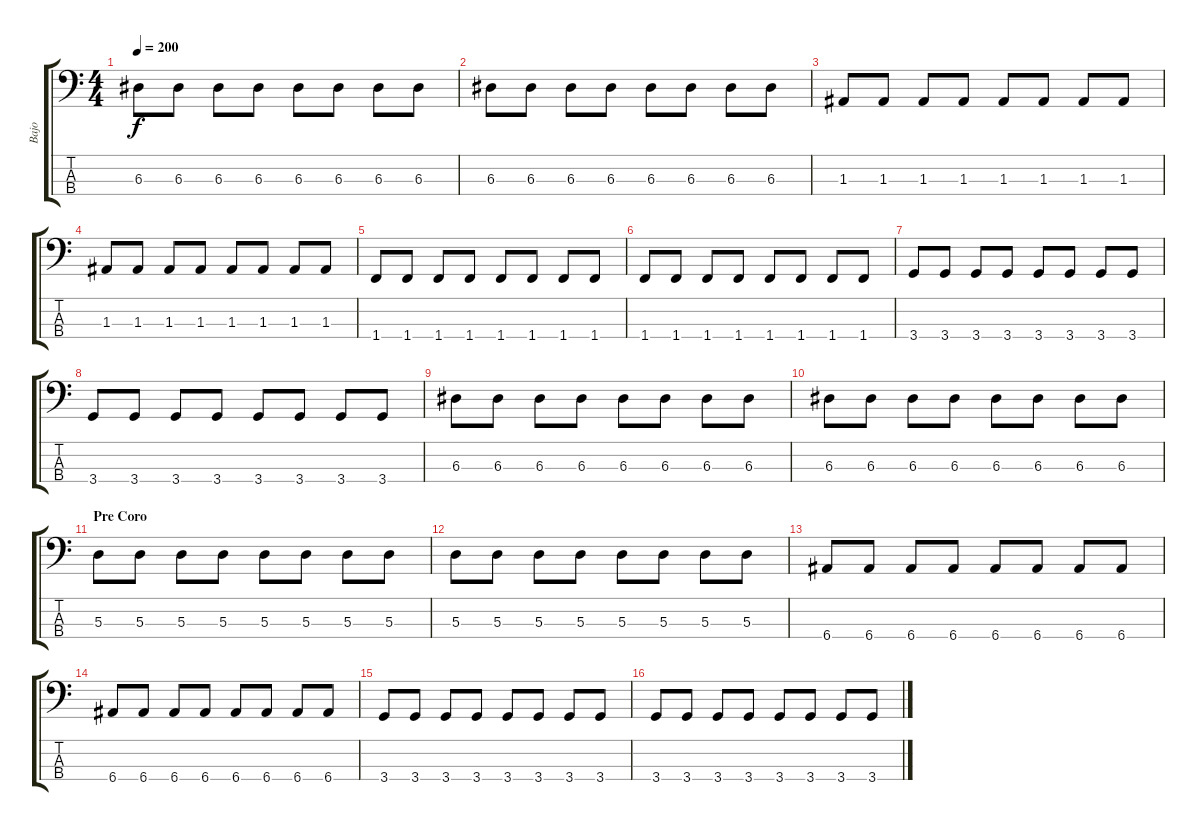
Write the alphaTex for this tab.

\track ("Bajo" "Bajo") {instrument electricbassfinger}
\staff {score tabs}
\tuning (G2 D2 A1 E1) {hide}
\ts (4 4)
\tempo 200
\clef f4
\ks c
6.3.8{dy f} 6.3.8 6.3.8 6.3.8 6.3.8 6.3.8 6.3.8 6.3.8 |
6.3.8 6.3.8 6.3.8 6.3.8 6.3.8 6.3.8 6.3.8 6.3.8 |
1.3.8 1.3.8 1.3.8 1.3.8 1.3.8 1.3.8 1.3.8 1.3.8 |
1.3.8 1.3.8 1.3.8 1.3.8 1.3.8 1.3.8 1.3.8 1.3.8 |
1.4.8 1.4.8 1.4.8 1.4.8 1.4.8 1.4.8 1.4.8 1.4.8 |
1.4.8 1.4.8 1.4.8 1.4.8 1.4.8 1.4.8 1.4.8 1.4.8 |
3.4.8 3.4.8 3.4.8 3.4.8 3.4.8 3.4.8 3.4.8 3.4.8 |
3.4.8 3.4.8 3.4.8 3.4.8 3.4.8 3.4.8 3.4.8 3.4.8 |
6.3.8 6.3.8 6.3.8 6.3.8 6.3.8 6.3.8 6.3.8 6.3.8 |
6.3.8 6.3.8 6.3.8 6.3.8 6.3.8 6.3.8 6.3.8 6.3.8 |
\section ("" "Pre Coro")
5.3.8 5.3.8 5.3.8 5.3.8 5.3.8 5.3.8 5.3.8 5.3.8 |
5.3.8 5.3.8 5.3.8 5.3.8 5.3.8 5.3.8 5.3.8 5.3.8 |
6.4.8 6.4.8 6.4.8 6.4.8 6.4.8 6.4.8 6.4.8 6.4.8 |
6.4.8 6.4.8 6.4.8 6.4.8 6.4.8 6.4.8 6.4.8 6.4.8 |
3.4.8 3.4.8 3.4.8 3.4.8 3.4.8 3.4.8 3.4.8 3.4.8 |
3.4.8 3.4.8 3.4.8 3.4.8 3.4.8 3.4.8 3.4.8 3.4.8
